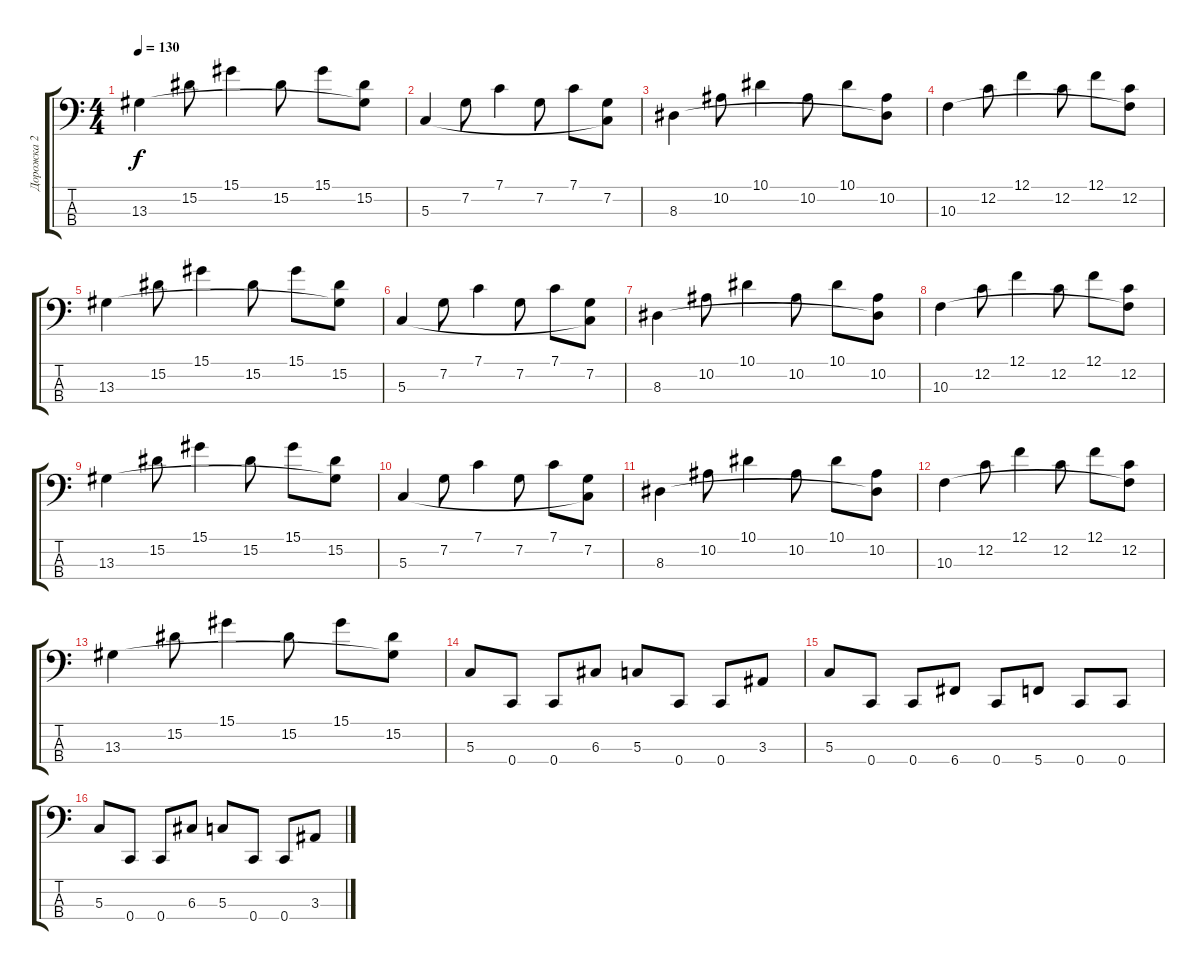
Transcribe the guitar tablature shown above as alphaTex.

\track ("Дорожка 2" "Дорожка 2") {instrument electricbassfinger}
\staff {score tabs}
\tuning (F2 C2 G1 C1) {hide}
\ts (4 4)
\tempo 130
\clef f4
\ks c
13.3.4{dy f} 15.2.8 15.1.4 15.2.8 15.1.8 (15.2 13.3{t}).8 |
5.3.4 7.2.8 7.1.4 7.2.8 7.1.8 (7.2 5.3{t}).8 |
8.3.4 10.2.8 10.1.4 10.2.8 10.1.8 (10.2 8.3{t}).8 |
10.3.4 12.2.8 12.1.4 12.2.8 12.1.8 (12.2 10.3{t}).8 |
13.3.4 15.2.8 15.1.4 15.2.8 15.1.8 (15.2 13.3{t}).8 |
5.3.4 7.2.8 7.1.4 7.2.8 7.1.8 (7.2 5.3{t}).8 |
8.3.4 10.2.8 10.1.4 10.2.8 10.1.8 (10.2 8.3{t}).8 |
10.3.4 12.2.8 12.1.4 12.2.8 12.1.8 (12.2 10.3{t}).8 |
13.3.4 15.2.8 15.1.4 15.2.8 15.1.8 (15.2 13.3{t}).8 |
5.3.4 7.2.8 7.1.4 7.2.8 7.1.8 (7.2 5.3{t}).8 |
8.3.4 10.2.8 10.1.4 10.2.8 10.1.8 (10.2 8.3{t}).8 |
10.3.4 12.2.8 12.1.4 12.2.8 12.1.8 (12.2 10.3{t}).8 |
13.3.4 15.2.8 15.1.4 15.2.8 15.1.8 (15.2 13.3{t}).8 |
5.3.8 0.4.8 0.4.8 6.3.8 5.3.8 0.4.8 0.4.8 3.3.8 |
5.3.8 0.4.8 0.4.8 6.4.8 0.4.8 5.4.8 0.4.8 0.4.8 |
5.3.8 0.4.8 0.4.8 6.3.8 5.3.8 0.4.8 0.4.8 3.3.8
